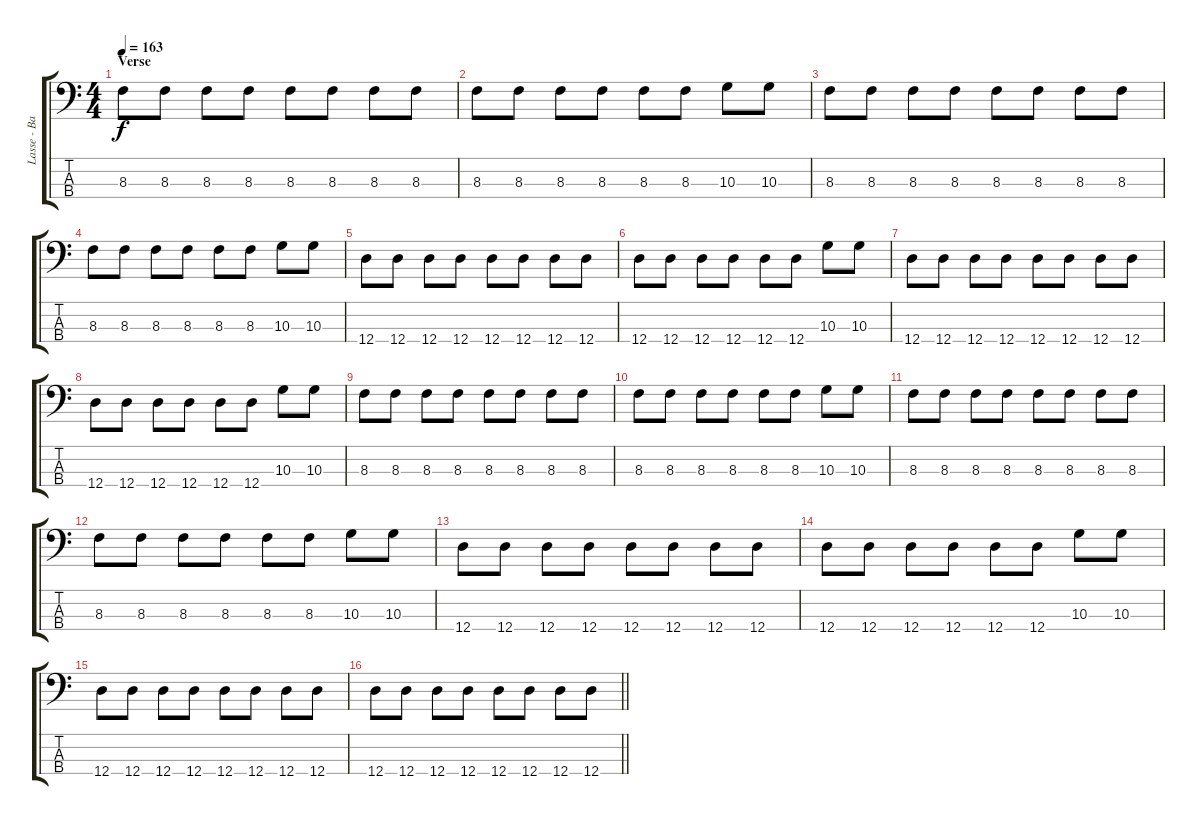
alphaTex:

\track ("Lasse - Bass" "Lasse - Ba") {instrument electricbasspick}
\staff {score tabs}
\tuning (G2 D2 A1 D1) {hide}
\ts (4 4)
\section ("" "Verse")
\tempo 163
\clef f4
\ks c
8.3.8{dy f} 8.3.8 8.3.8 8.3.8 8.3.8 8.3.8 8.3.8 8.3.8 |
8.3.8 8.3.8 8.3.8 8.3.8 8.3.8 8.3.8 10.3.8 10.3.8 |
8.3.8 8.3.8 8.3.8 8.3.8 8.3.8 8.3.8 8.3.8 8.3.8 |
8.3.8 8.3.8 8.3.8 8.3.8 8.3.8 8.3.8 10.3.8 10.3.8 |
12.4.8 12.4.8 12.4.8 12.4.8 12.4.8 12.4.8 12.4.8 12.4.8 |
12.4.8 12.4.8 12.4.8 12.4.8 12.4.8 12.4.8 10.3.8 10.3.8 |
12.4.8 12.4.8 12.4.8 12.4.8 12.4.8 12.4.8 12.4.8 12.4.8 |
12.4.8{beam Down} 12.4.8{beam Down} 12.4.8 12.4.8 12.4.8 12.4.8 10.3.8 10.3.8 |
8.3.8 8.3.8 8.3.8 8.3.8 8.3.8 8.3.8 8.3.8 8.3.8 |
8.3.8 8.3.8 8.3.8 8.3.8 8.3.8 8.3.8 10.3.8 10.3.8 |
8.3.8 8.3.8 8.3.8 8.3.8 8.3.8 8.3.8 8.3.8 8.3.8 |
8.3.8 8.3.8 8.3.8 8.3.8 8.3.8 8.3.8 10.3.8 10.3.8 |
12.4.8 12.4.8 12.4.8 12.4.8 12.4.8 12.4.8 12.4.8 12.4.8 |
12.4.8 12.4.8 12.4.8 12.4.8 12.4.8 12.4.8 10.3.8 10.3.8 |
12.4.8 12.4.8 12.4.8 12.4.8 12.4.8 12.4.8 12.4.8 12.4.8 |
\barLineRight lightlight
12.4.8 12.4.8 12.4.8 12.4.8 12.4.8 12.4.8 12.4.8 12.4.8
